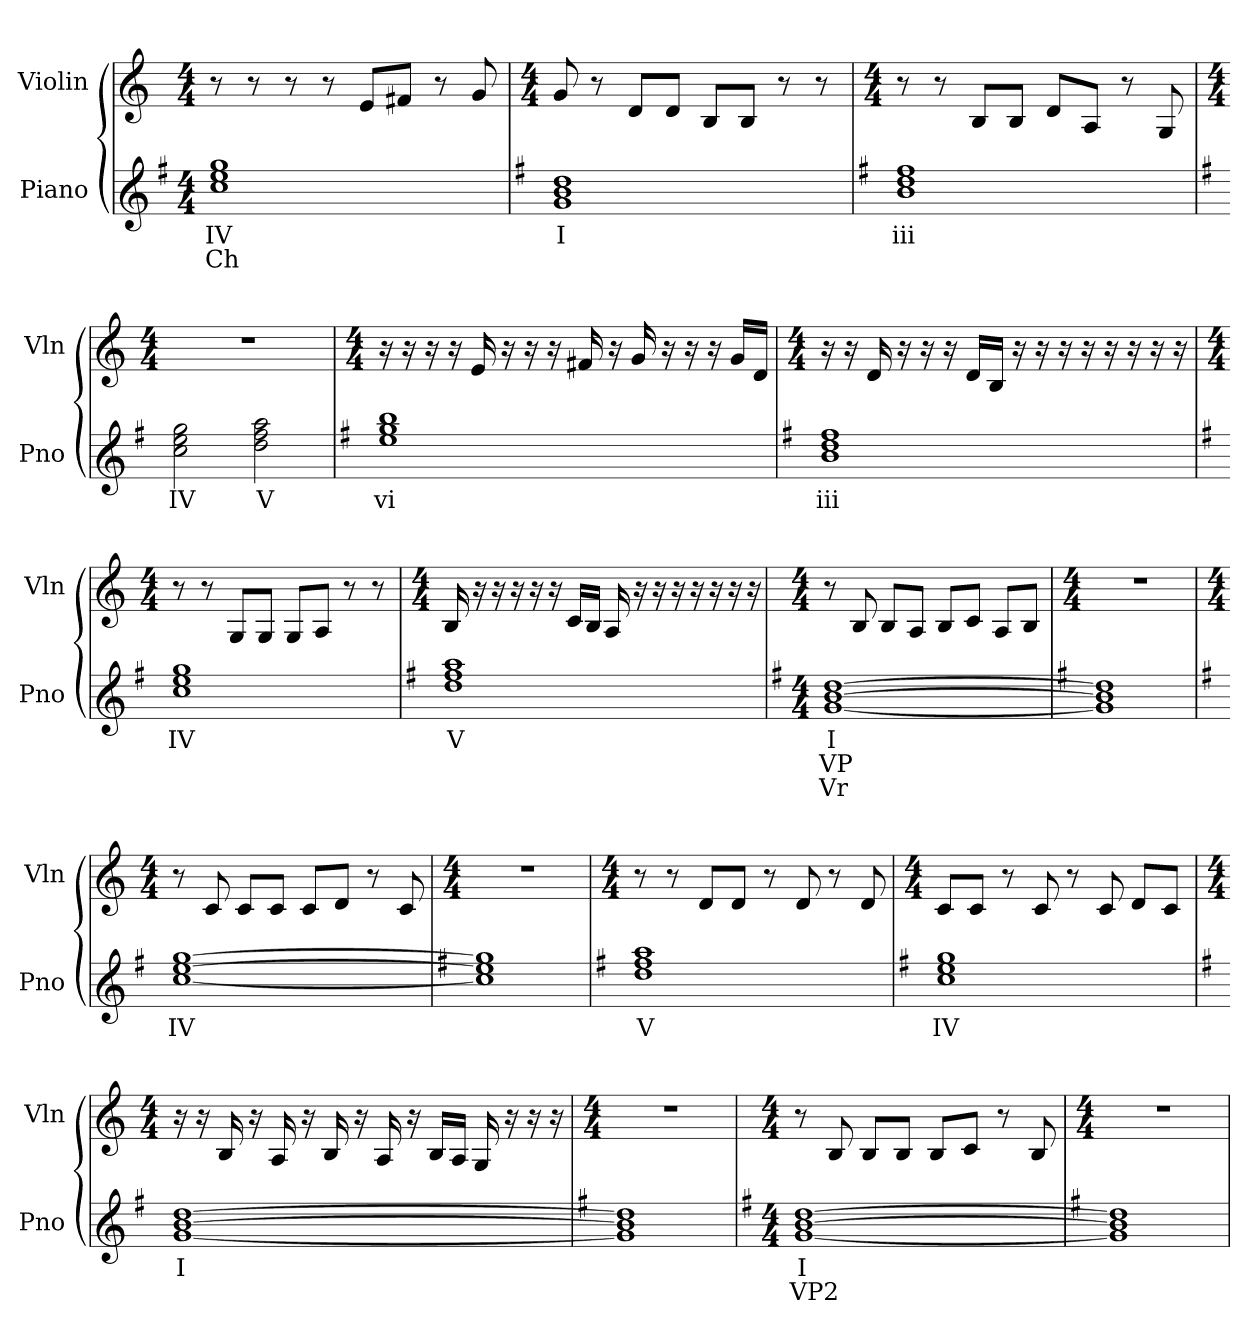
**kern	**text	**text	**text	**kern
*part2	*part2	*part2	*part2	*part1
*staff2	*staff2	*staff2	*staff2	*staff1
*I"Piano	*	*	*	*I"Violin
*I'Pno	*	*	*	*I'Vln
*k[f#]	*	*	*	*
*G:	*	*	*	*
*M4/4	*	*	*	*M4/4
=	=	=	=	=
1cc 1ee 1gg	IV	Ch	.	8r
.	.	.	.	8r
.	.	.	.	8r
.	.	.	.	8r
.	.	.	.	8eL
.	.	.	.	8f#XJ
.	.	.	.	8r
.	.	.	.	8g
=	=	=	=	=
*k[f#]	*	*	*	*
*G:	*	*	*	*
*	*	*	*	*M4/4
1g 1b 1dd	I	.	.	8g
.	.	.	.	8r
.	.	.	.	8dL
.	.	.	.	8dJ
.	.	.	.	8BL
.	.	.	.	8BJ
.	.	.	.	8r
.	.	.	.	8r
=	=	=	=	=
*k[f#]	*	*	*	*
*G:	*	*	*	*
*	*	*	*	*M4/4
1b 1dd 1ff#	iii	.	.	8r
.	.	.	.	8r
.	.	.	.	8BL
.	.	.	.	8BJ
.	.	.	.	8dL
.	.	.	.	8AJ
.	.	.	.	8r
.	.	.	.	8G
=	=	=	=	=
*k[f#]	*	*	*	*
*G:	*	*	*	*
*	*	*	*	*M4/4
2cc 2ee 2gg	IV	.	.	1r
2dd 2ff# 2aa	V	.	.	.
=	=	=	=	=
*k[f#]	*	*	*	*
*G:	*	*	*	*
*	*	*	*	*M4/4
1ee 1gg 1bb	vi	.	.	16r
.	.	.	.	16r
.	.	.	.	16r
.	.	.	.	16r
.	.	.	.	16e
.	.	.	.	16r
.	.	.	.	16r
.	.	.	.	16r
.	.	.	.	16f#X
.	.	.	.	16r
.	.	.	.	16g
.	.	.	.	16r
.	.	.	.	16r
.	.	.	.	16r
.	.	.	.	16gLL
.	.	.	.	16dJJ
=	=	=	=	=
*k[f#]	*	*	*	*
*G:	*	*	*	*
*	*	*	*	*M4/4
1b 1dd 1ff#	iii	.	.	16r
.	.	.	.	16r
.	.	.	.	16d
.	.	.	.	16r
.	.	.	.	16r
.	.	.	.	16r
.	.	.	.	16dLL
.	.	.	.	16BJJ
.	.	.	.	16r
.	.	.	.	16r
.	.	.	.	16r
.	.	.	.	16r
.	.	.	.	16r
.	.	.	.	16r
.	.	.	.	16r
.	.	.	.	16r
=	=	=	=	=
*k[f#]	*	*	*	*
*G:	*	*	*	*
*	*	*	*	*M4/4
1cc 1ee 1gg	IV	.	.	8r
.	.	.	.	8r
.	.	.	.	8GL
.	.	.	.	8GJ
.	.	.	.	8GL
.	.	.	.	8AJ
.	.	.	.	8r
.	.	.	.	8r
=	=	=	=	=
*k[f#]	*	*	*	*
*G:	*	*	*	*
*	*	*	*	*M4/4
1dd 1ff# 1aa	V	.	.	16B
.	.	.	.	16r
.	.	.	.	16r
.	.	.	.	16r
.	.	.	.	16r
.	.	.	.	16r
.	.	.	.	16cLL
.	.	.	.	16BJJ
.	.	.	.	16A
.	.	.	.	16r
.	.	.	.	16r
.	.	.	.	16r
.	.	.	.	16r
.	.	.	.	16r
.	.	.	.	16r
.	.	.	.	16r
=	=	=	=	=
*k[f#]	*	*	*	*
*G:	*	*	*	*
*M4/4	*	*	*	*M4/4
[1g [1b [1dd	I	VP	Vr	8r
.	.	.	.	8B
.	.	.	.	8BL
.	.	.	.	8AJ
.	.	.	.	8BL
.	.	.	.	8cJ
.	.	.	.	8AL
.	.	.	.	8BJ
=	=	=	=	=
*k[f#]	*	*	*	*
*G:	*	*	*	*
*	*	*	*	*M4/4
1g] 1b] 1dd]	.	.	.	1r
=	=	=	=	=
*k[f#]	*	*	*	*
*G:	*	*	*	*
*	*	*	*	*M4/4
[1cc [1ee [1gg	IV	.	.	8r
.	.	.	.	8c
.	.	.	.	8cL
.	.	.	.	8cJ
.	.	.	.	8cL
.	.	.	.	8dJ
.	.	.	.	8r
.	.	.	.	8c
=	=	=	=	=
*k[f#]	*	*	*	*
*G:	*	*	*	*
*	*	*	*	*M4/4
1cc] 1ee] 1gg]	.	.	.	1r
=	=	=	=	=
*k[f#]	*	*	*	*
*G:	*	*	*	*
*	*	*	*	*M4/4
1dd 1ff# 1aa	V	.	.	8r
.	.	.	.	8r
.	.	.	.	8dL
.	.	.	.	8dJ
.	.	.	.	8r
.	.	.	.	8d
.	.	.	.	8r
.	.	.	.	8d
=	=	=	=	=
*k[f#]	*	*	*	*
*G:	*	*	*	*
*	*	*	*	*M4/4
1cc 1ee 1gg	IV	.	.	8cL
.	.	.	.	8cJ
.	.	.	.	8r
.	.	.	.	8c
.	.	.	.	8r
.	.	.	.	8c
.	.	.	.	8dL
.	.	.	.	8cJ
=	=	=	=	=
*k[f#]	*	*	*	*
*G:	*	*	*	*
*	*	*	*	*M4/4
[1g [1b [1dd	I	.	.	16r
.	.	.	.	16r
.	.	.	.	16B
.	.	.	.	16r
.	.	.	.	16A
.	.	.	.	16r
.	.	.	.	16B
.	.	.	.	16r
.	.	.	.	16A
.	.	.	.	16r
.	.	.	.	16BLL
.	.	.	.	16AJJ
.	.	.	.	16G
.	.	.	.	16r
.	.	.	.	16r
.	.	.	.	16r
=	=	=	=	=
*k[f#]	*	*	*	*
*G:	*	*	*	*
*	*	*	*	*M4/4
1g] 1b] 1dd]	.	.	.	1r
=	=	=	=	=
*k[f#]	*	*	*	*
*G:	*	*	*	*
*M4/4	*	*	*	*M4/4
[1g [1b [1dd	I	VP2	.	8r
.	.	.	.	8B
.	.	.	.	8BL
.	.	.	.	8BJ
.	.	.	.	8BL
.	.	.	.	8cJ
.	.	.	.	8r
.	.	.	.	8B
=	=	=	=	=
*k[f#]	*	*	*	*
*G:	*	*	*	*
*	*	*	*	*M4/4
1g] 1b] 1dd]	.	.	.	1r
=	=	=	=	=
*-	*-	*-	*-	*-
